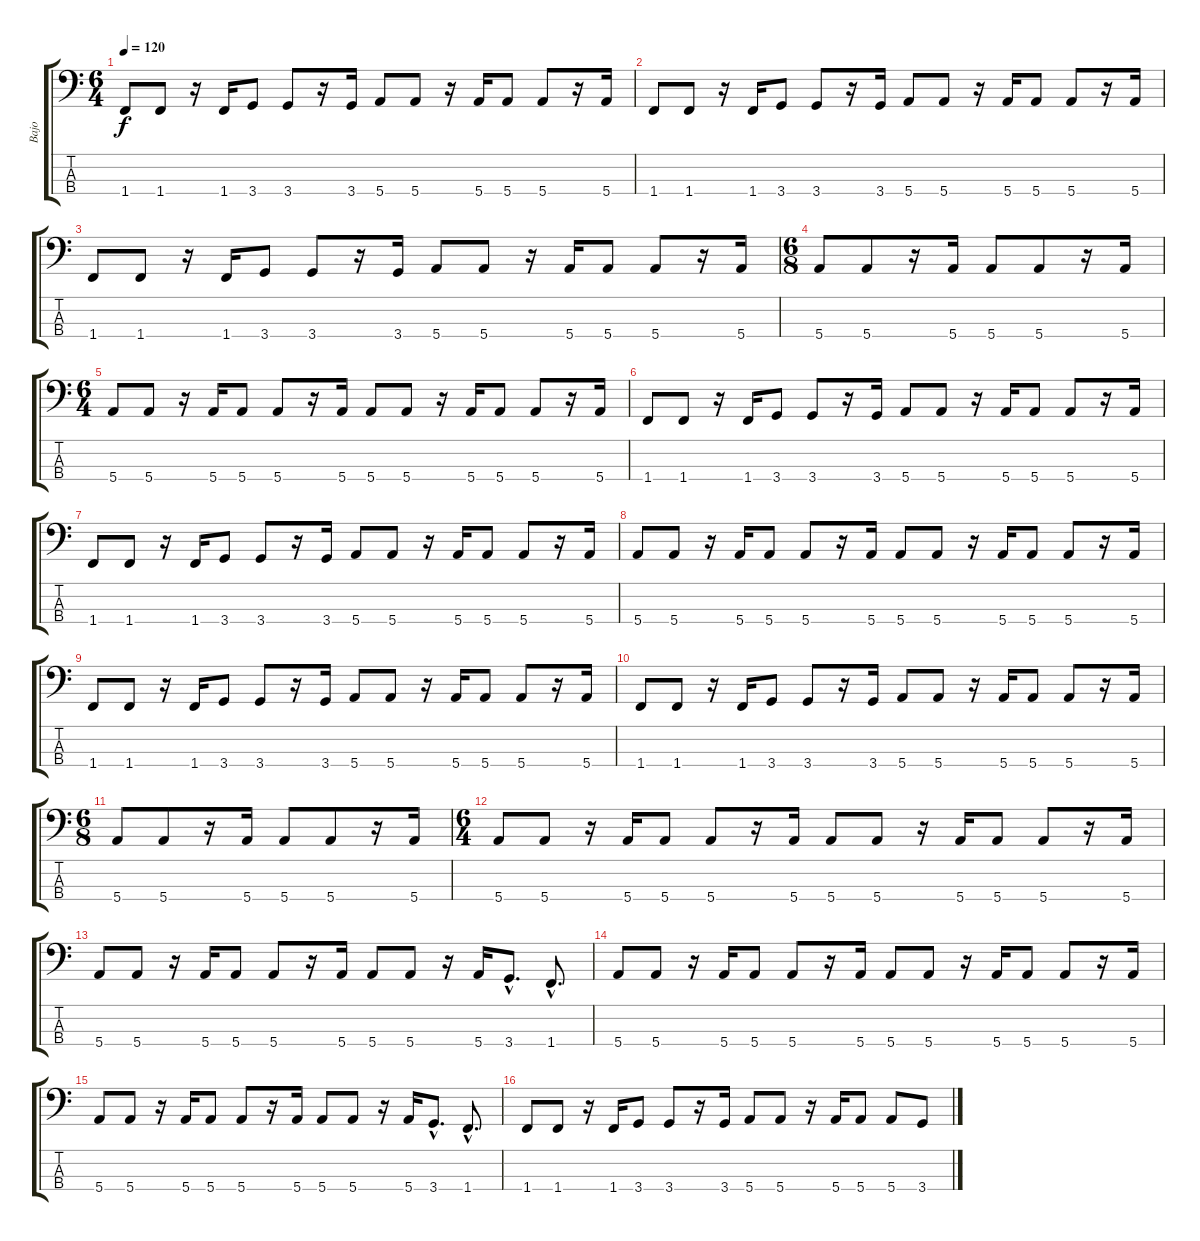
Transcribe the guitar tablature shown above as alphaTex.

\track ("Bajo" "Bajo") {instrument electricbassfinger}
\staff {score tabs}
\tuning (G2 D2 A1 E1) {hide}
\ts (6 4)
\tempo 120
\clef f4
\ks c
1.4.8{dy f} 1.4.8 r.16 1.4.16 3.4.8 3.4.8 r.16 3.4.16 5.4.8 5.4.8 r.16 5.4.16 5.4.8 5.4.8 r.16 5.4.16 |
1.4.8 1.4.8 r.16 1.4.16 3.4.8 3.4.8 r.16 3.4.16 5.4.8 5.4.8 r.16 5.4.16 5.4.8 5.4.8 r.16 5.4.16 |
1.4.8 1.4.8 r.16 1.4.16 3.4.8 3.4.8 r.16 3.4.16 5.4.8 5.4.8 r.16 5.4.16 5.4.8 5.4.8 r.16 5.4.16 |
\ts (6 8)
5.4.8 5.4.8 r.16 5.4.16 5.4.8 5.4.8 r.16 5.4.16 |
\ts (6 4)
5.4.8 5.4.8 r.16 5.4.16 5.4.8 5.4.8 r.16 5.4.16 5.4.8 5.4.8 r.16 5.4.16 5.4.8 5.4.8 r.16 5.4.16 |
1.4.8 1.4.8 r.16 1.4.16 3.4.8 3.4.8 r.16 3.4.16 5.4.8 5.4.8 r.16 5.4.16 5.4.8 5.4.8 r.16 5.4.16 |
1.4.8 1.4.8 r.16 1.4.16 3.4.8 3.4.8 r.16 3.4.16 5.4.8 5.4.8 r.16 5.4.16 5.4.8 5.4.8 r.16 5.4.16 |
5.4.8 5.4.8 r.16 5.4.16 5.4.8 5.4.8 r.16 5.4.16 5.4.8 5.4.8 r.16 5.4.16 5.4.8 5.4.8 r.16 5.4.16 |
1.4.8 1.4.8 r.16 1.4.16 3.4.8 3.4.8 r.16 3.4.16 5.4.8 5.4.8 r.16 5.4.16 5.4.8 5.4.8 r.16 5.4.16 |
1.4.8 1.4.8 r.16 1.4.16 3.4.8 3.4.8 r.16 3.4.16 5.4.8 5.4.8 r.16 5.4.16 5.4.8 5.4.8 r.16 5.4.16 |
\ts (6 8)
5.4.8 5.4.8 r.16 5.4.16 5.4.8 5.4.8 r.16 5.4.16 |
\ts (6 4)
5.4.8 5.4.8 r.16 5.4.16 5.4.8 5.4.8 r.16 5.4.16 5.4.8 5.4.8 r.16 5.4.16 5.4.8 5.4.8 r.16 5.4.16 |
5.4.8 5.4.8 r.16 5.4.16 5.4.8 5.4.8 r.16 5.4.16 5.4.8 5.4.8 r.16 5.4.16 3.4{hac}.8{d} 1.4{hac}.8{d} |
5.4.8 5.4.8 r.16 5.4.16 5.4.8 5.4.8 r.16 5.4.16 5.4.8 5.4.8 r.16 5.4.16 5.4.8 5.4.8 r.16 5.4.16 |
5.4.8 5.4.8 r.16 5.4.16 5.4.8 5.4.8 r.16 5.4.16 5.4.8 5.4.8 r.16 5.4.16 3.4{hac}.8{d} 1.4{hac}.8{d} |
1.4.8 1.4.8 r.16 1.4.16 3.4.8 3.4.8 r.16 3.4.16 5.4.8 5.4.8 r.16 5.4.16 5.4.8 5.4.8 3.4.8
